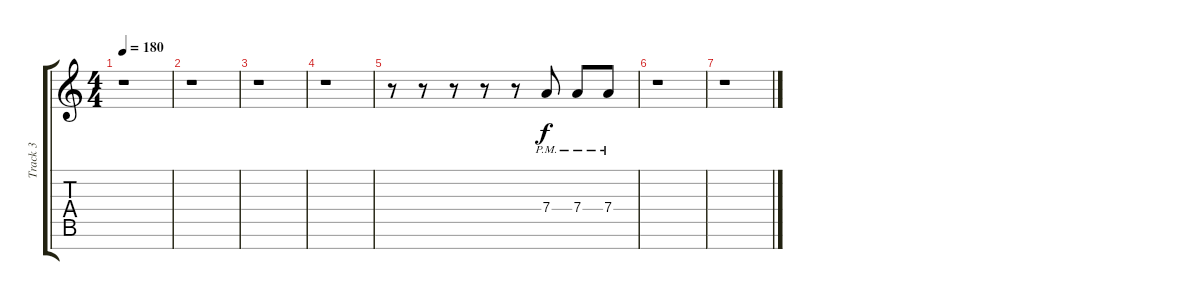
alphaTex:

\track ("Track 3" "Track 3") {instrument distortionguitar}
\staff {score tabs}
\tuning (E4 B3 G3 D3 A2 E2 B1) {hide}
\ts (4 4)
\tempo 180
\clef g2
\ks c
r.1{dy f} |
r.1 |
r.1 |
r.1 |
r.8 r.8 r.8 r.8 r.8 7.4{pm}.8 7.4{pm}.8 7.4{pm}.8 |
r.1 |
r.1
